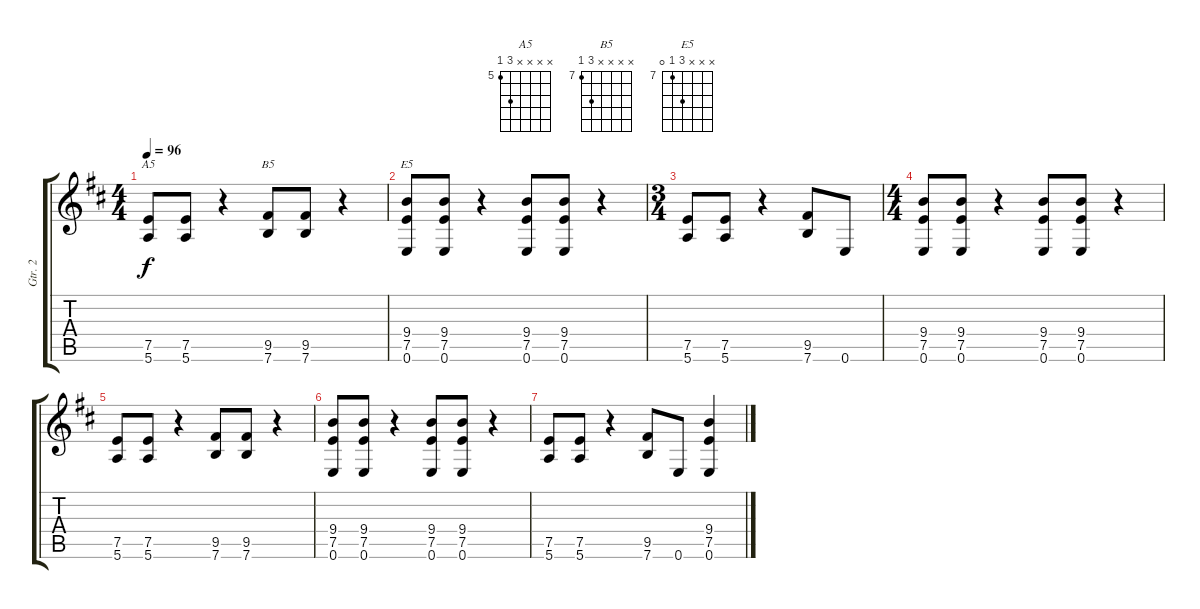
\track ("Gtr. 2" "Gtr. 2") {instrument overdrivenguitar}
\staff {score tabs}
\tuning (E4 B3 G3 D3 A2 E2) {hide}
\chord ("A5" x x x x 7 5) {firstfret 5}
\chord ("B5" x x x x 9 7) {firstfret 7}
\chord ("E5" x x x 9 7 0) {firstfret 7}
\ts (4 4)
\tempo 96
\clef g2
\ks d
(7.5 5.6).8{ch "A5" dy f} (7.5 5.6).8 r.4 (9.5 7.6).8{ch "B5"} (9.5 7.6).8 r.4 |
(9.4 7.5 0.6).8{ch "E5"} (9.4 7.5 0.6).8 r.4 (9.4 7.5 0.6).8 (9.4 7.5 0.6).8 r.4 |
\ts (3 4)
(7.5 5.6).8 (7.5 5.6).8 r.4 (9.5 7.6).8 0.6.8 |
\ts (4 4)
(9.4 7.5 0.6).8 (9.4 7.5 0.6).8 r.4 (9.4 7.5 0.6).8 (9.4 7.5 0.6).8 r.4 |
(7.5 5.6).8 (7.5 5.6).8 r.4 (9.5 7.6).8 (9.5 7.6).8 r.4 |
(9.4 7.5 0.6).8 (9.4 7.5 0.6).8 r.4 (9.4 7.5 0.6).8 (9.4 7.5 0.6).8 r.4 |
(7.5 5.6).8 (7.5 5.6).8 r.4 (9.5 7.6).8 0.6.8 (9.4 7.5 0.6).4
